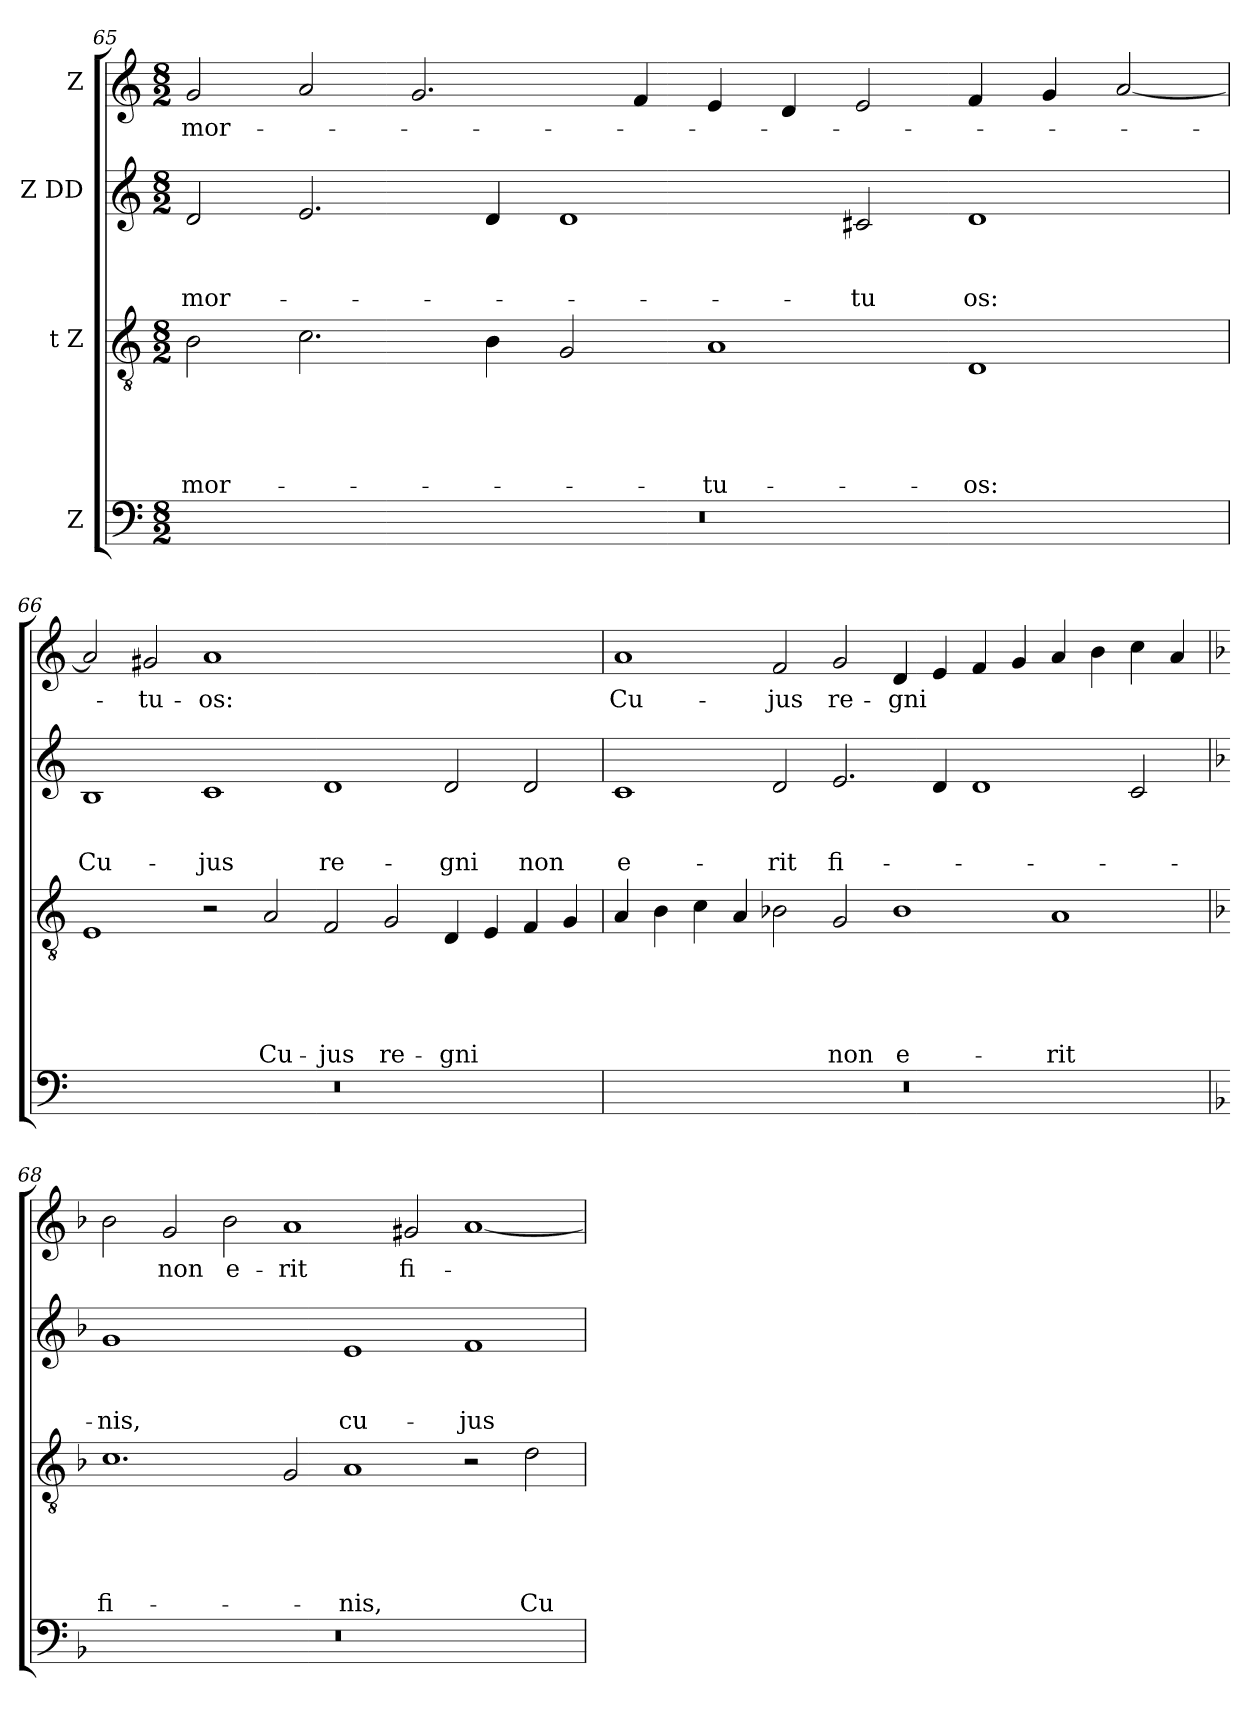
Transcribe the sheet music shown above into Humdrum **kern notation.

**kern	**kern	**text	**text	**text	**text	**text	**kern	**text	**text	**text	**kern	**text
*part4	*part3	*part3	*part3	*part3	*part3	*part3	*part2	*part2	*part2	*part2	*part1	*part1
*staff4	*staff3	*staff3	*staff3	*staff3	*staff3	*staff3	*staff2	*staff2	*staff2	*staff2	*staff1	*staff1
*I"Z	*I"t Z	*	*	*	*	*	*I"Z DD	*	*	*	*I"Z	*
!!LO:LB:g=z
*clefF4	*clefGv2	*	*	*	*	*	*clefG2	*	*	*	*clefG2	*
*k[]	*k[]	*	*	*	*	*	*k[]	*	*	*	*k[]	*
*C:	*C:	*	*	*	*	*	*C:	*	*	*	*C:	*
*M8/2	*M8/2	*	*	*	*	*	*M8/2	*	*	*	*M8/2	*
=65	=65	=65	=65	=65	=65	=65	=65	=65	=65	=65	=65	=65
!	!	!	!	!	!	!LO:LY:b	!	!	!	!LO:LY:b	!	!LO:LY:b
00r	2B\	.	.	.	.	mor-	2d/	.	.	mor-	2g/	mor-
.	2.c\	.	.	.	.	.	2.e/	.	.	.	2a/	.
.	.	.	.	.	.	.	.	.	.	.	2.g/	.
.	4B\	.	.	.	.	.	4d/	.	.	.	.	.
.	2G/	.	.	.	.	.	1d	.	.	.	.	.
.	.	.	.	.	.	.	.	.	.	.	4f/	.
!	!	!	!	!	!	!LO:LY:b	!	!	!	!	!	!
.	1A	.	.	.	.	-tu-	.	.	.	.	4e/	.
.	.	.	.	.	.	.	.	.	.	.	4d/	.
!	!	!	!	!	!	!	!	!	!	!LO:LY:b	!	!
.	.	.	.	.	.	.	2c#/	.	.	-tu	2e/	.
!	!	!	!	!	!	!LO:LY:b	!	!	!	!LO:LY:b	!	!
.	1D	.	.	.	.	-os:	1d	.	.	os:	4f/	.
.	.	.	.	.	.	.	.	.	.	.	4g/	.
.	.	.	.	.	.	.	.	.	.	.	[<2a/	.
=66	=66	=66	=66	=66	=66	=66	=66	=66	=66	=66	=66	=66
!	!	!	!	!	!	!	!	!	!	!LO:LY:b	!	!
00r	1E	.	.	.	.	.	1B	.	.	Cu-	2a/]	.
!	!	!	!	!	!	!	!	!	!	!	!	!LO:LY:b
.	.	.	.	.	.	.	.	.	.	.	2g#/	-tu-
!	!	!	!	!	!	!	!	!	!	!LO:LY:b	!	!LO:LY:b
.	2r	.	.	.	.	.	1c	.	.	-jus	1a	-os:
!	!	!	!	!	!	!LO:LY:b	!	!	!	!	!	!
.	2A/	.	.	.	.	Cu-	.	.	.	.	.	.
!	!	!	!	!	!	!LO:LY:b	!	!	!	!LO:LY:b	!	!
.	2F/	.	.	.	.	-jus	1d	.	.	re-	0ryy	.
!	!	!	!	!	!	!LO:LY:b	!	!	!	!	!	!
.	2G/	.	.	.	.	re-	.	.	.	.	.	.
!	!	!	!	!	!	!LO:LY:b	!	!	!	!LO:LY:b	!	!
.	4D/	.	.	.	.	-gni	2d/	.	.	-gni	.	.
.	4E/	.	.	.	.	.	.	.	.	.	.	.
!	!	!	!	!	!	!	!	!	!	!LO:LY:b	!	!
.	4F/	.	.	.	.	.	2d/	.	.	non	.	.
.	4G/	.	.	.	.	.	.	.	.	.	.	.
=67	=67	=67	=67	=67	=67	=67	=67	=67	=67	=67	=67	=67
!	!	!	!	!	!	!	!	!	!	!LO:LY:b:rj	!	!LO:LY:b
00r	4A/	.	.	.	.	.	1c	.	.	e-	1a	Cu-
.	4B\	.	.	.	.	.	.	.	.	.	.	.
.	4c\	.	.	.	.	.	.	.	.	.	.	.
.	4A/	.	.	.	.	.	.	.	.	.	.	.
!	!	!	!	!	!	!	!	!	!	!LO:LY:b	!	!LO:LY:b
.	2B-X\	.	.	.	.	.	2d/	.	.	-rit	2f/	-jus
!	!	!	!	!	!	!LO:LY:b	!	!	!	!LO:LY:b	!	!LO:LY:b
.	2G/	.	.	.	.	non	2.e/	.	.	fi-	2g/	re-
!	!	!	!	!	!	!LO:LY:b:rj	!	!	!	!	!	!LO:LY:b
.	1B-	.	.	.	.	e-	.	.	.	.	4d/	-gni
.	.	.	.	.	.	.	4d/	.	.	.	4e/	.
.	.	.	.	.	.	.	1d	.	.	.	4f/	.
.	.	.	.	.	.	.	.	.	.	.	4g/	.
!	!	!	!	!	!	!LO:LY:b	!	!	!	!	!	!
.	1A	.	.	.	.	-rit	.	.	.	.	4a/	.
.	.	.	.	.	.	.	.	.	.	.	4b\	.
.	.	.	.	.	.	.	2c/	.	.	.	4cc\	.
.	.	.	.	.	.	.	.	.	.	.	4a/	.
!!LO:LB:g=z
=68	=68	=68	=68	=68	=68	=68	=68	=68	=68	=68	=68	=68
*k[b-]	*k[b-]	*	*	*	*	*	*k[b-]	*	*	*	*k[b-]	*
*F:	*F:	*	*	*	*	*	*F:	*	*	*	*F:	*
!	!	!	!	!	!	!LO:LY:b	!	!	!	!LO:LY:b	!	!
00r	1.c	.	.	.	.	fi-	1g	.	.	-nis,	2b-\	.
!	!	!	!	!	!	!	!	!	!	!	!	!LO:LY:b
.	.	.	.	.	.	.	.	.	.	.	2g/	non
!	!	!	!	!	!	!	!	!	!	!	!	!LO:LY:b
.	.	.	.	.	.	.	1ryy	.	.	.	2b-\	e-
!	!	!	!	!	!	!	!	!	!	!	!	!LO:LY:b
.	2G/	.	.	.	.	.	.	.	.	.	1a	-rit
!	!	!	!	!	!	!LO:LY:b	!	!	!	!LO:LY:b	!	!
.	1A	.	.	.	.	-nis,	1e	.	.	cu-	.	.
!	!	!	!	!	!	!	!	!	!	!	!	!LO:LY:b
.	.	.	.	.	.	.	.	.	.	.	2g#/	fi-
!	!	!	!	!	!	!	!	!	!	!LO:LY:b	!	!
.	2r	.	.	.	.	.	1f	.	.	-jus	[<1a	.
!	!	!	!	!	!	!LO:LY:b	!	!	!	!	!	!
.	2d\	.	.	.	.	Cu-	.	.	.	.	.	.
=	=	=	=	=	=	=	=	=	=	=	=	=
*-	*-	*-	*-	*-	*-	*-	*-	*-	*-	*-	*-	*-
